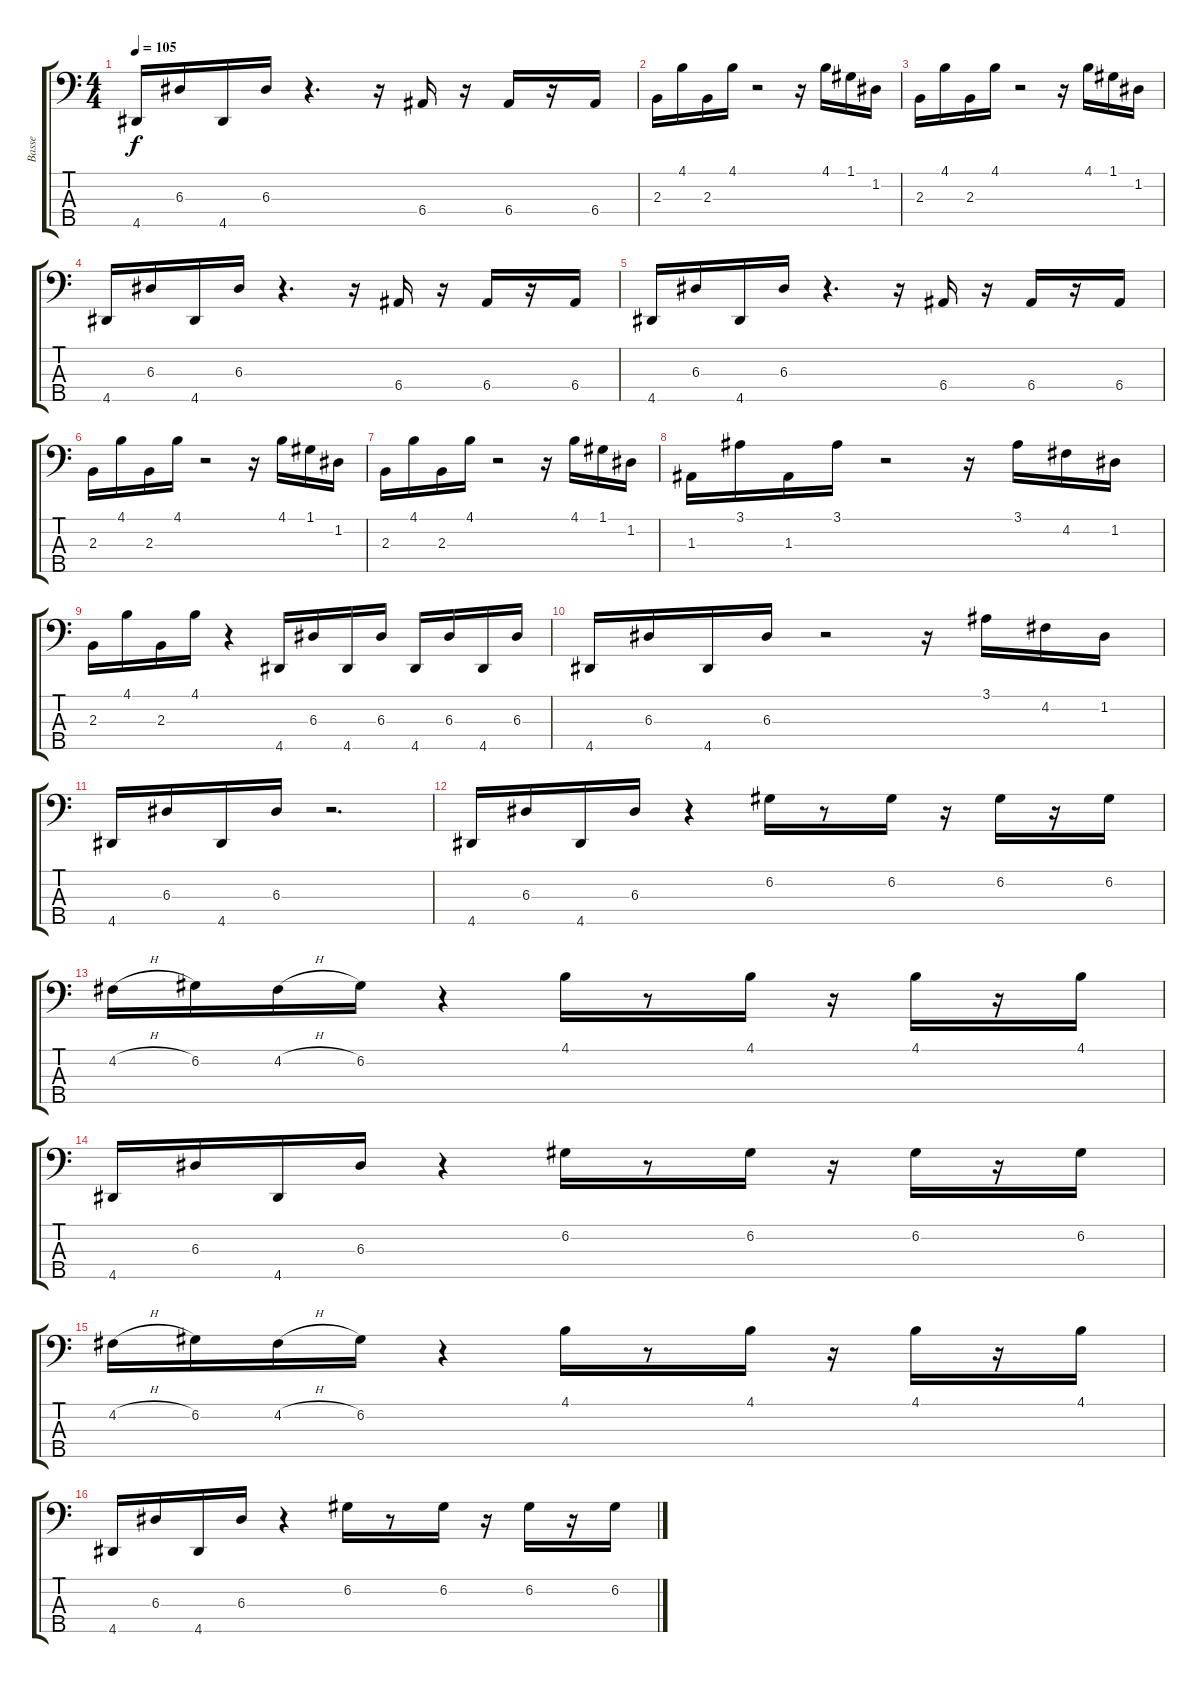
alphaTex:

\track ("Basse" "Basse") {instrument synthbass1}
\staff {score tabs}
\tuning (G2 D2 A1 E1 B0) {hide}
\ts (4 4)
\tempo 105
\clef f4
\ks c
4.5.16{dy f} 6.3.16 4.5.16 6.3.16 r.4{d} r.16 6.4.16 r.16 6.4.16 r.16 6.4.16 |
2.3.16 4.1.16 2.3.16 4.1.16 r.2 r.16 4.1.16 1.1.16 1.2.16 |
2.3.16 4.1.16 2.3.16 4.1.16 r.2 r.16 4.1.16 1.1.16 1.2.16 |
4.5.16 6.3.16 4.5.16 6.3.16 r.4{d} r.16 6.4.16 r.16 6.4.16 r.16 6.4.16 |
4.5.16 6.3.16 4.5.16 6.3.16 r.4{d} r.16 6.4.16 r.16 6.4.16 r.16 6.4.16 |
2.3.16 4.1.16 2.3.16 4.1.16 r.2 r.16 4.1.16 1.1.16 1.2.16 |
2.3.16 4.1.16 2.3.16 4.1.16 r.2 r.16 4.1.16 1.1.16 1.2.16 |
1.3.16 3.1.16 1.3.16 3.1.16 r.2 r.16 3.1.16 4.2.16 1.2.16 |
2.3.16 4.1.16 2.3.16 4.1.16 r.4 4.5.16 6.3.16 4.5.16 6.3.16 4.5.16 6.3.16 4.5.16 6.3.16 |
4.5.16 6.3.16 4.5.16 6.3.16 r.2 r.16 3.1.16 4.2.16 1.2.16 |
4.5.16 6.3.16 4.5.16 6.3.16 r.2{d} |
4.5.16 6.3.16 4.5.16 6.3.16 r.4 6.2.16 r.8 6.2.16 r.16 6.2.16 r.16 6.2.16 |
4.2{h}.16 6.2.16 4.2{h}.16 6.2.16 r.4 4.1.16 r.8 4.1.16 r.16 4.1.16 r.16 4.1.16 |
4.5.16 6.3.16 4.5.16 6.3.16 r.4 6.2.16 r.8 6.2.16 r.16 6.2.16 r.16 6.2.16 |
4.2{h}.16 6.2.16 4.2{h}.16 6.2.16 r.4 4.1.16 r.8 4.1.16 r.16 4.1.16 r.16 4.1.16 |
4.5.16 6.3.16 4.5.16 6.3.16 r.4 6.2.16 r.8 6.2.16 r.16 6.2.16 r.16 6.2.16
